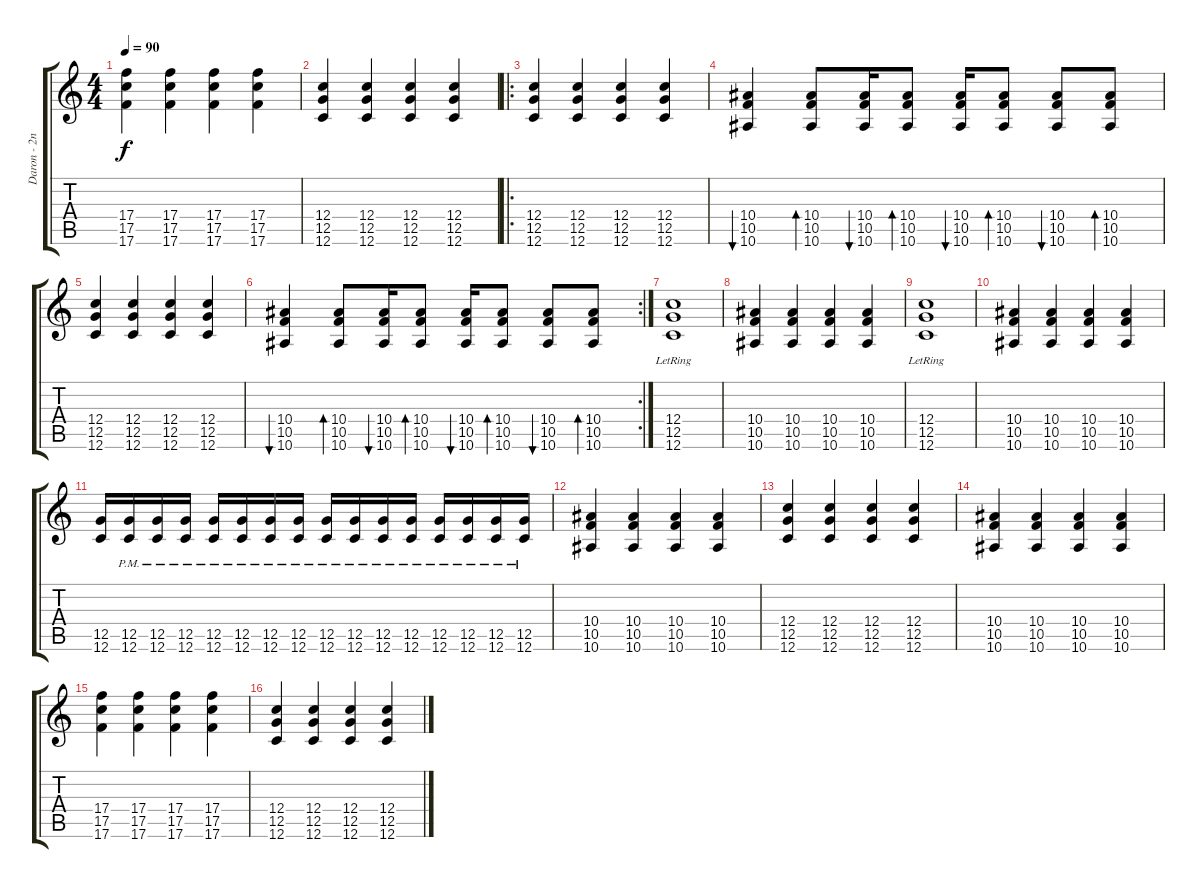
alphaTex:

\track ("Daron - 2nd guitar" "Daron - 2n") {instrument distortionguitar}
\staff {score tabs}
\tuning (D4 A3 F3 C3 G2 C2) {hide}
\ts (4 4)
\tempo 90
\clef g2
\ks c
(17.4 17.5 17.6).4{dy f} (17.4 17.5 17.6).4 (17.4 17.5 17.6).4 (17.4 17.5 17.6).4 |
(12.4 12.5 12.6).4 (12.4 12.5 12.6).4 (12.4 12.5 12.6).4 (12.4 12.5 12.6).4 |
\ro
(12.4 12.5 12.6).4 (12.4 12.5 12.6).4 (12.4 12.5 12.6).4 (12.4 12.5 12.6).4 |
(10.4 10.5 10.6).4{bu 60} (10.4 10.5 10.6).8{bd 60} (10.4 10.5 10.6).16{bu 60} (10.4 10.5 10.6).8{bd 60} (10.4 10.5 10.6).16{bu 60} (10.4 10.5 10.6).8{bd 60} (10.4 10.5 10.6).8{bu 60} (10.4 10.5 10.6).8{bd 60} |
(12.4 12.5 12.6).4 (12.4 12.5 12.6).4 (12.4 12.5 12.6).4 (12.4 12.5 12.6).4 |
\rc 2
(10.4 10.5 10.6).4{bu 60} (10.4 10.5 10.6).8{bd 60} (10.4 10.5 10.6).16{bu 60} (10.4 10.5 10.6).8{bd 60} (10.4 10.5 10.6).16{bu 60} (10.4 10.5 10.6).8{bd 60} (10.4 10.5 10.6).8{bu 60} (10.4 10.5 10.6).8{bd 60} |
(12.4{lr} 12.5{lr} 12.6{lr}).1 |
(10.4 10.5 10.6).4 (10.4 10.5 10.6).4 (10.4 10.5 10.6).4 (10.4 10.5 10.6).4 |
(12.4{lr} 12.5{lr} 12.6{lr}).1 |
(10.4 10.5 10.6).4 (10.4 10.5 10.6).4 (10.4 10.5 10.6).4 (10.4 10.5 10.6).4 |
(12.5 12.6).16 (12.5{pm} 12.6).16 (12.5{pm} 12.6).16 (12.5{pm} 12.6).16 (12.5{pm} 12.6).16 (12.5{pm} 12.6).16 (12.5{pm} 12.6).16 (12.5{pm} 12.6).16 (12.5{pm} 12.6).16 (12.5{pm} 12.6).16 (12.5{pm} 12.6).16 (12.5{pm} 12.6).16 (12.5{pm} 12.6).16 (12.5{pm} 12.6).16 (12.5{pm} 12.6).16 (12.5{pm} 12.6).16 |
(10.4 10.5 10.6).4 (10.4 10.5 10.6).4 (10.4 10.5 10.6).4 (10.4 10.5 10.6).4 |
(12.4 12.5 12.6).4 (12.4 12.5 12.6).4 (12.4 12.5 12.6).4 (12.4 12.5 12.6).4 |
(10.4 10.5 10.6).4 (10.4 10.5 10.6).4 (10.4 10.5 10.6).4 (10.4 10.5 10.6).4 |
(17.4 17.5 17.6).4 (17.4 17.5 17.6).4 (17.4 17.5 17.6).4 (17.4 17.5 17.6).4 |
(12.4 12.5 12.6).4 (12.4 12.5 12.6).4 (12.4 12.5 12.6).4 (12.4 12.5 12.6).4
